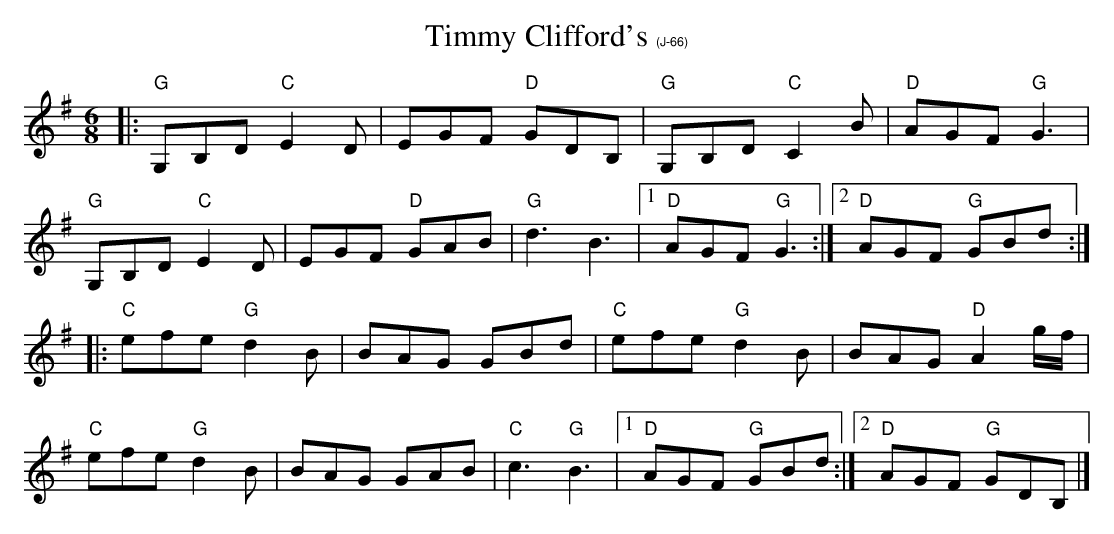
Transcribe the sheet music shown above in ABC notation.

X:1
T: Timmy Clifford's $1(J-66)
M: 6/8
K: G
|:\
"G"G,B,D "C"E2D | EGF "D"GDB, | "G"G,B,D "C"C2B | "D"AGF "G"G3 |
"G"G,B,D "C"E2D | EGF "D"GAB | "G"d3 B3 |1 "D"AGF "G"G3 :|2 "D"AGF "G"GBd :|
|:\
"C"efe "G"d2B | BAG GBd | "C"efe "G"d2B | BAG "D"A2g/f/ |
"C"efe "G"d2B | BAG GAB | "C"c3 "G"B3 |1 "D"AGF "G"GBd :|2 "D"AGF "G"GDB, |]
